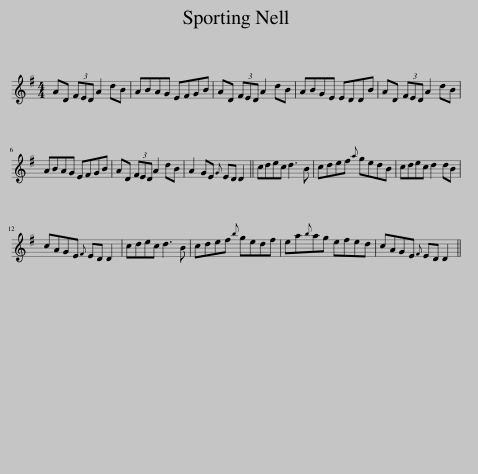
X:1
L:1/8
M:4/4
I:linebreak $
K:G
V:1 treble
V:1
 AD (3FED A2 dB | ABAG EFGB | AD (3FED A2 dB | ABGE EDDB | AD (3FED A2 dB |$ %5
 ABAG EFGB | AD (3FED A2 dB | A2 GE{G} ED D2 || cdec d3 B | cdef{a} gedB | %10
 cdec d2 dB |$ cAGE{F} ED D2 | cdec d3 B | cdef{b} gedf | ea{b}ag efed | %15
 cAGE{F} ED D2 || %16
